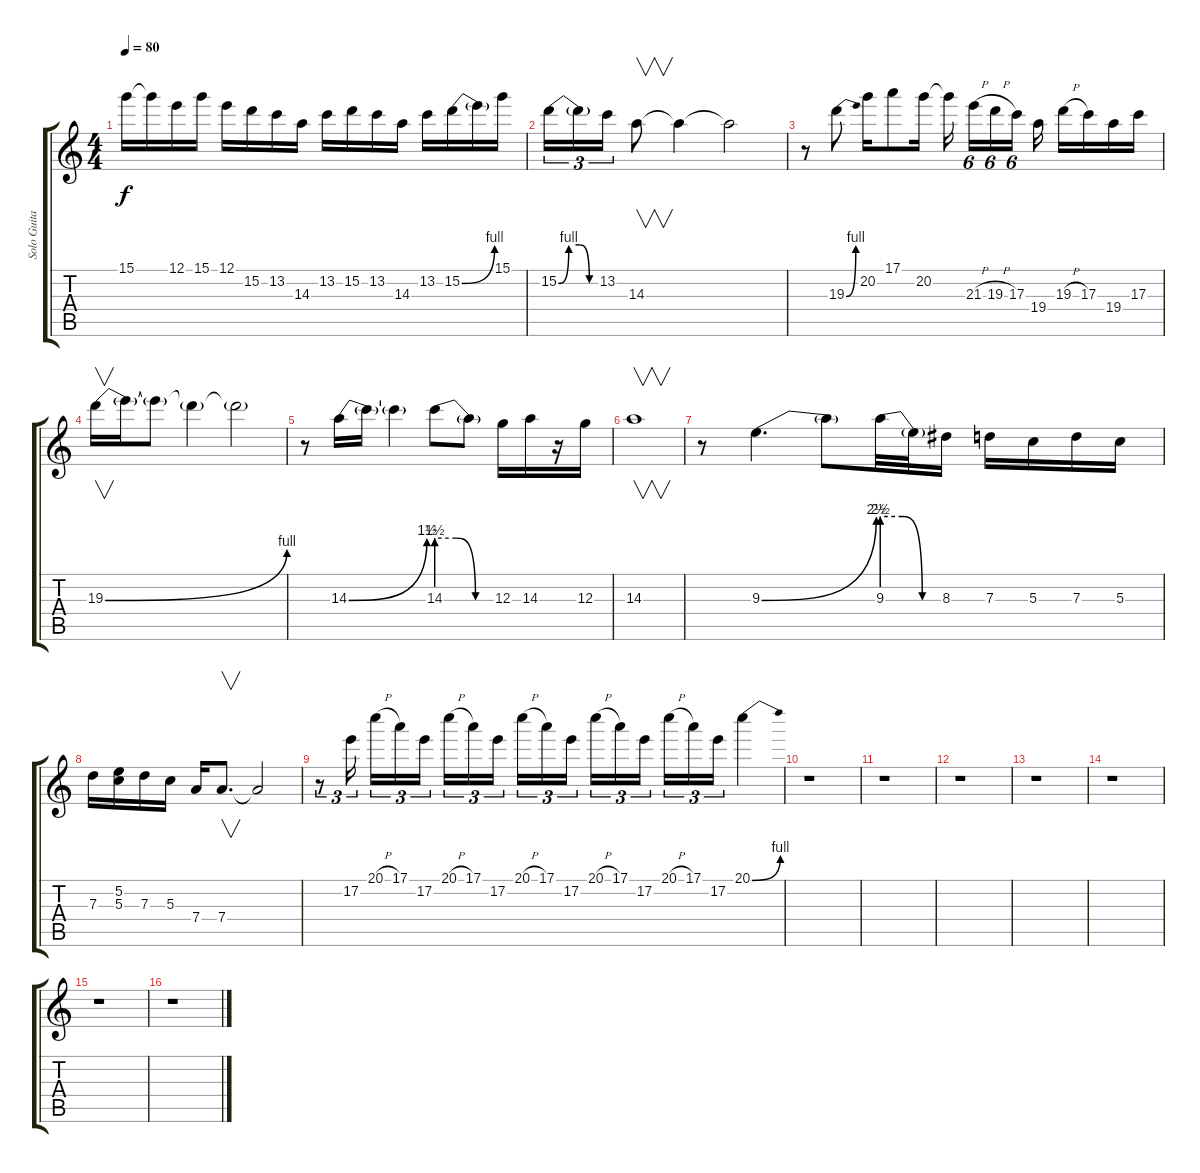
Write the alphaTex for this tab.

\track ("Solo Guitar - Jimmy Page" "Solo Guita") {instrument overdrivenguitar}
\staff {score tabs}
\tuning (E4 B3 G3 D3 A2 E2) {hide}
\ts (4 4)
\tempo 80
\clef g2
\ks c
15.1{t}.16{dy f} 15.1{t}.16 12.1.16 15.1.16 12.1.16 15.2.16 13.2.16 14.3.16 13.2.16 15.2.16 13.2.16 14.3.16 13.2.16 15.2{be (bend 0 0 60 4)}.16 15.2{t}.16 15.1.16 |
15.2{be (custom 0 0 15 4 30 4 45 0 60 0)}.16{tu (3 2)} 15.2{t}.16{tu (3 2)} 13.2.16{tu (3 2)} 14.3.8{v} 14.3{t}.4 14.3{t}.2 |
r.8 19.3{be (bend 0 0 60 4)}.8 20.2.16 17.1.8 20.2.16 20.2{t}.16 21.3{h}.16{tu (6 4)} 19.3{h}.16{tu (6 4)} 17.3.16{tu (6 4)} 19.4.16 19.3{h}.16 17.3.16 19.4.16 17.3.16 |
19.3{be (bend 0 0 60 4)}.16{v} 19.3{t}.16 19.3{t}.8 19.3{t}.4 19.3{t}.2 |
r.8 14.3{be (bend 0 0 60 6)}.16 14.3{t}.16 14.3{t}.4 14.3{be (custom 0 6 20 6 40 0 60 0)}.8 14.3{t}.8 12.3.16 14.3.16 r.16 12.3.16 |
14.3.1{v} |
r.8 9.3{be (bend 0 0 60 10)}.4{d} 9.3{t}.8 9.3{be (custom 0 10 20 10 40 0 60 0)}.32 9.3{t}.32 8.3.16 7.3.16 5.3.16 7.3.16 5.3.16 |
7.3.16 (5.2 5.3).16 7.3.16 5.3.16 7.4.16 7.4.8{v d} 7.4{t}.2 |
r.8{tu (3 2)} 17.2.16{tu (3 2)} 20.1{h}.16{tu (3 2)} 17.1.16{tu (3 2)} 17.2.16{tu (3 2)} 20.1{h}.16{tu (3 2)} 17.1.16{tu (3 2)} 17.2.16{tu (3 2)} 20.1{h}.16{tu (3 2)} 17.1.16{tu (3 2)} 17.2.16{tu (3 2)} 20.1{h}.16{tu (3 2)} 17.1.16{tu (3 2)} 17.2.16{tu (3 2)} 20.1{h}.16{tu (3 2)} 17.1.16{tu (3 2)} 17.2.16{tu (3 2)} 20.1{be (bend 0 0 60 4)}.4 |
r.1 |
r.1 |
r.1 |
r.1 |
r.1 |
r.1 |
r.1
